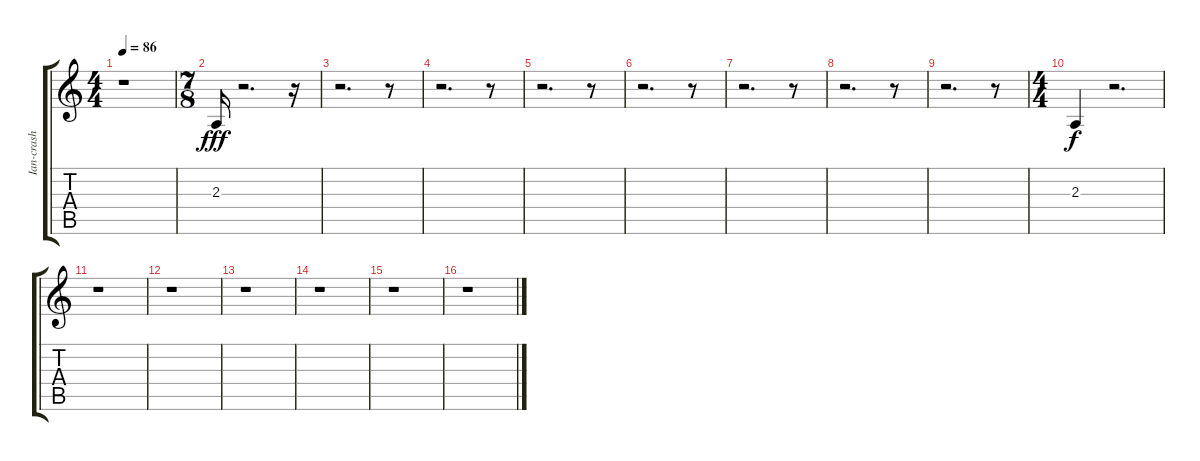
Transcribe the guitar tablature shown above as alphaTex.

\track ("Ian-crash" "Ian-crash") {instrument acousticgrandpiano}
\staff {score tabs}
\tuning (E4 B3 G3 D3 A2 E2) {hide}
\ts (4 4)
\tempo 86
\clef g2
\ks c
r.1{dy f} |
\ts (7 8)
2.3.16{dy fff} r.2{d} r.16 |
r.2{d} r.8 |
r.2{d} r.8 |
r.2{d} r.8 |
r.2{d} r.8 |
r.2{d} r.8 |
r.2{d} r.8 |
r.2{d} r.8 |
\ts (4 4)
2.3.4{dy f} r.2{d} |
r.1 |
r.1 |
r.1 |
r.1 |
r.1 |
r.1
